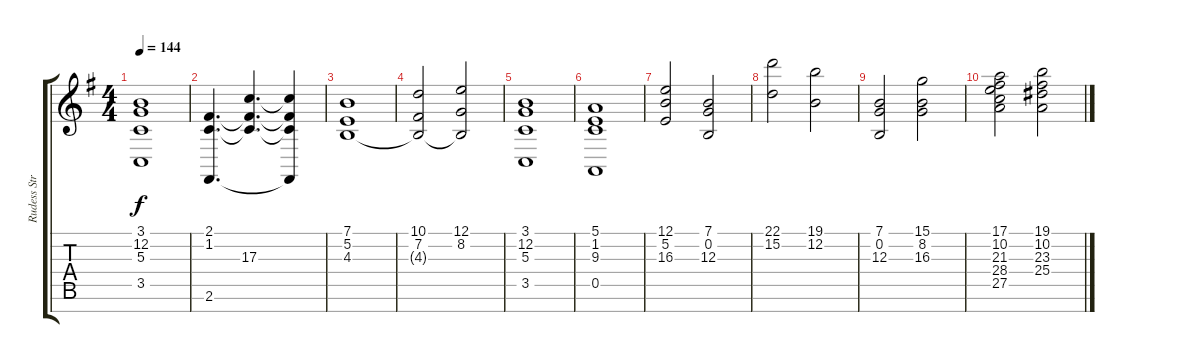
\track ("Rudess Strings" "Rudess Str") {instrument synthstrings1}
\staff {score tabs}
\tuning (E4 B3 G3 D3 A2 E2 B1) {hide}
\ts (4 4)
\tempo 144
\clef g2
\ks eminor
(3.1 12.2 5.3 3.5).1{dy f} |
(2.1 1.2 2.6).4{d} (2.1{t} 1.2{t} 17.3).4{d} (2.1{t} 1.2{t} 17.3{t} 2.6{t}).4 |
(7.1 5.2 4.3).1 |
(10.1 7.2 4.3{t}).2 (12.1 8.2 4.3{t}).2 |
(3.1 12.2 5.3 3.5).1 |
(5.1 1.2 9.3 0.5).1 |
(12.1 5.2 16.3).2 (7.1 0.2 12.3).2 |
(22.1 15.2).2 (19.1 12.2).2 |
(7.1 0.2 12.3).2 (15.1 8.2 16.3).2 |
(17.1 10.2 21.3 28.4 27.5).2 (19.1 10.2 23.3 25.4).2
